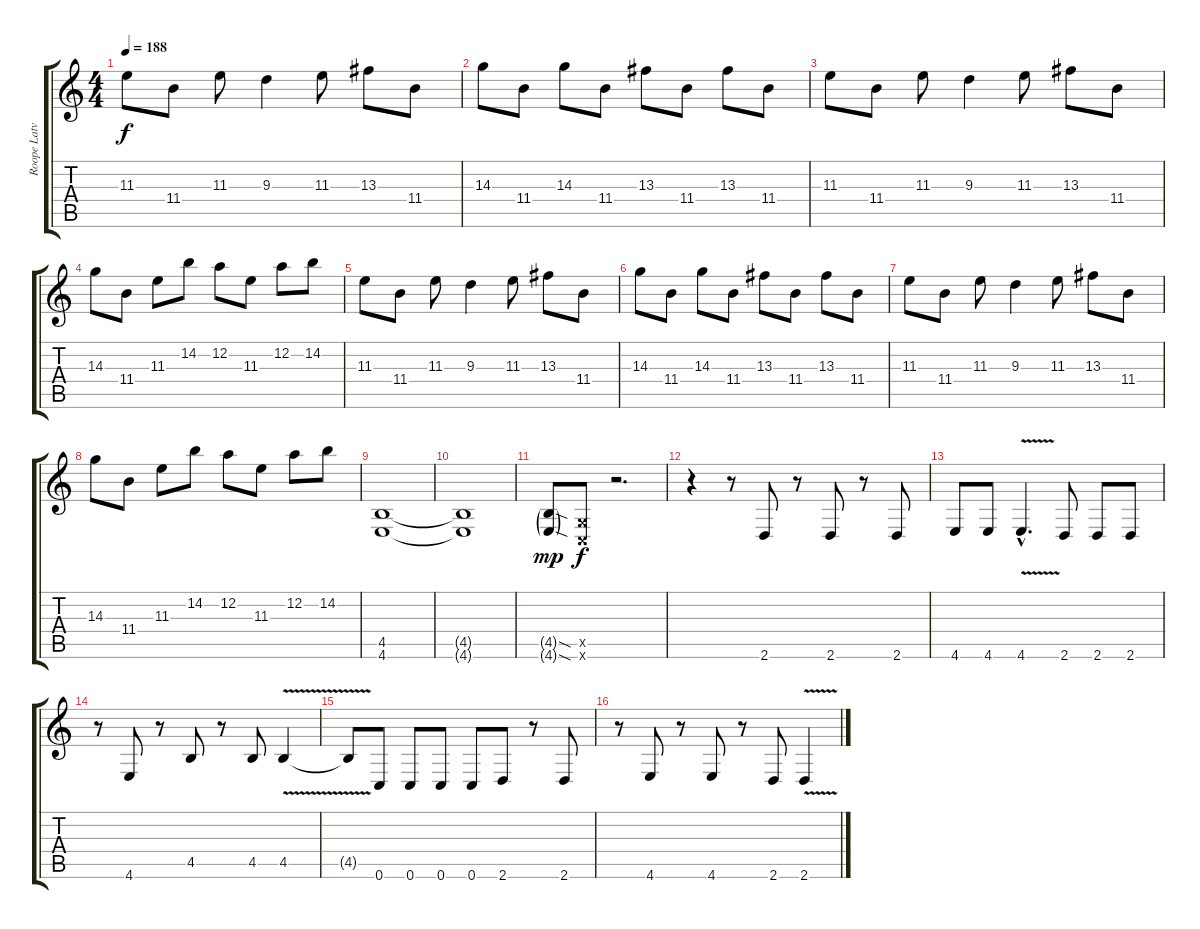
\track ("Roope Latvala" "Roope Latv") {instrument distortionguitar}
\staff {score tabs}
\tuning (D4 A3 F3 C3 G2 C2) {hide}
\ts (4 4)
\tempo 188
\clef g2
\ks c
11.3.8{dy f} 11.4.8 11.3.8 9.3.4 11.3.8 13.3.8 11.4.8 |
14.3.8 11.4.8 14.3.8 11.4.8 13.3.8 11.4.8 13.3.8 11.4.8 |
11.3.8 11.4.8 11.3.8 9.3.4 11.3.8 13.3.8 11.4.8 |
14.3.8 11.4.8 11.3.8 14.2.8 12.2.8 11.3.8 12.2.8 14.2.8 |
11.3.8 11.4.8 11.3.8 9.3.4 11.3.8 13.3.8 11.4.8 |
14.3.8 11.4.8 14.3.8 11.4.8 13.3.8 11.4.8 13.3.8 11.4.8 |
11.3.8 11.4.8 11.3.8 9.3.4 11.3.8 13.3.8 11.4.8 |
14.3.8 11.4.8 11.3.8 14.2.8 12.2.8 11.3.8 12.2.8 14.2.8 |
(4.5 4.6).1 |
(4.5{t} 4.6{t}).1 |
(4.5{sod g} 4.6{sod g}).8{dy mp} (0.5{x} 0.6{x}).8{dy f} r.2{d} |
r.4 r.8 2.6.8 r.8 2.6.8 r.8 2.6.8 |
4.6.8 4.6.8 4.6{v hac}.4{d} 2.6.8 2.6.8 2.6.8 |
r.8 4.6.8 r.8 4.5.8 r.8 4.5.8 4.5{v}.4 |
4.5{t}.8 0.6.8 0.6.8 0.6.8 0.6.8 2.6.8 r.8 2.6.8 |
r.8 4.6.8 r.8 4.6.8 r.8 2.6.8 2.6{v}.4
